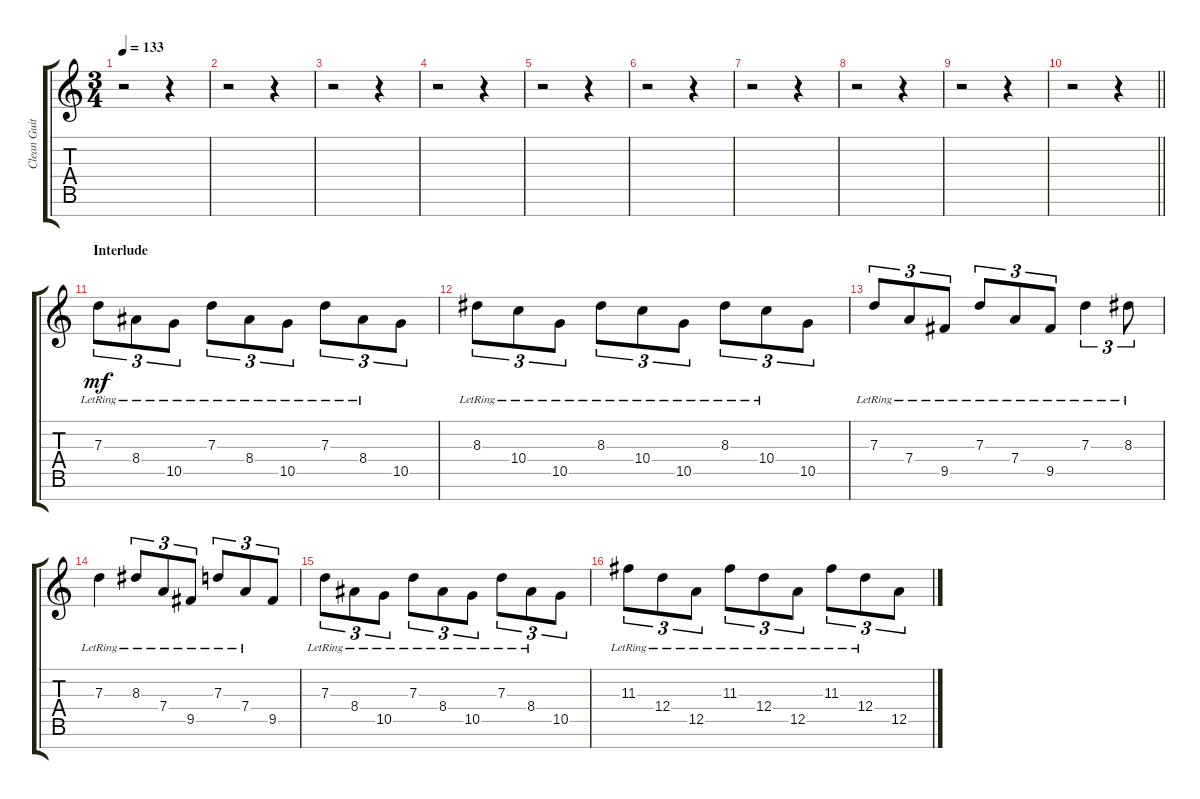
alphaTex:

\track ("Clean Guitar I" "Clean Guit") {instrument electricguitarclean}
\staff {score tabs}
\tuning (E4 B3 G3 D3 A2 E2 B1) {hide}
\ts (3 4)
\tempo 133
\clef g2
\ks c
r.2{dy mf} r.4 |
r.2 r.4 |
r.2 r.4 |
r.2 r.4 |
r.2 r.4 |
r.2 r.4 |
r.2 r.4 |
r.2 r.4 |
r.2 r.4 |
\barLineRight lightlight
r.2 r.4 |
\section ("" "Interlude")
7.3{lr}.8{tu (3 2)} 8.4{lr}.8{tu (3 2)} 10.5{lr}.8{tu (3 2)} 7.3{lr}.8{tu (3 2)} 8.4{lr}.8{tu (3 2)} 10.5{lr}.8{tu (3 2)} 7.3{lr}.8{tu (3 2)} 8.4{lr}.8{tu (3 2)} 10.5.8{tu (3 2)} |
8.3{lr}.8{tu (3 2)} 10.4{lr}.8{tu (3 2)} 10.5{lr}.8{tu (3 2)} 8.3{lr}.8{tu (3 2)} 10.4{lr}.8{tu (3 2)} 10.5{lr}.8{tu (3 2)} 8.3{lr}.8{tu (3 2)} 10.4{lr}.8{tu (3 2)} 10.5.8{tu (3 2)} |
7.3{lr}.8{tu (3 2)} 7.4{lr}.8{tu (3 2)} 9.5{lr}.8{tu (3 2)} 7.3{lr}.8{tu (3 2)} 7.4{lr}.8{tu (3 2)} 9.5{lr}.8{tu (3 2)} 7.3{lr}.4{tu (3 2)} 8.3{lr}.8{tu (3 2)} |
7.3{lr}.4 8.3{lr}.8{tu (3 2)} 7.4{lr}.8{tu (3 2)} 9.5{lr}.8{tu (3 2)} 7.3{lr}.8{tu (3 2)} 7.4{lr}.8{tu (3 2)} 9.5.8{tu (3 2)} |
7.3{lr}.8{tu (3 2)} 8.4{lr}.8{tu (3 2)} 10.5{lr}.8{tu (3 2)} 7.3{lr}.8{tu (3 2)} 8.4{lr}.8{tu (3 2)} 10.5{lr}.8{tu (3 2)} 7.3{lr}.8{tu (3 2)} 8.4{lr}.8{tu (3 2)} 10.5.8{tu (3 2)} |
11.3{lr}.8{tu (3 2)} 12.4{lr}.8{tu (3 2)} 12.5{lr}.8{tu (3 2)} 11.3{lr}.8{tu (3 2)} 12.4{lr}.8{tu (3 2)} 12.5{lr}.8{tu (3 2)} 11.3{lr}.8{tu (3 2)} 12.4{lr}.8{tu (3 2)} 12.5.8{tu (3 2)}
